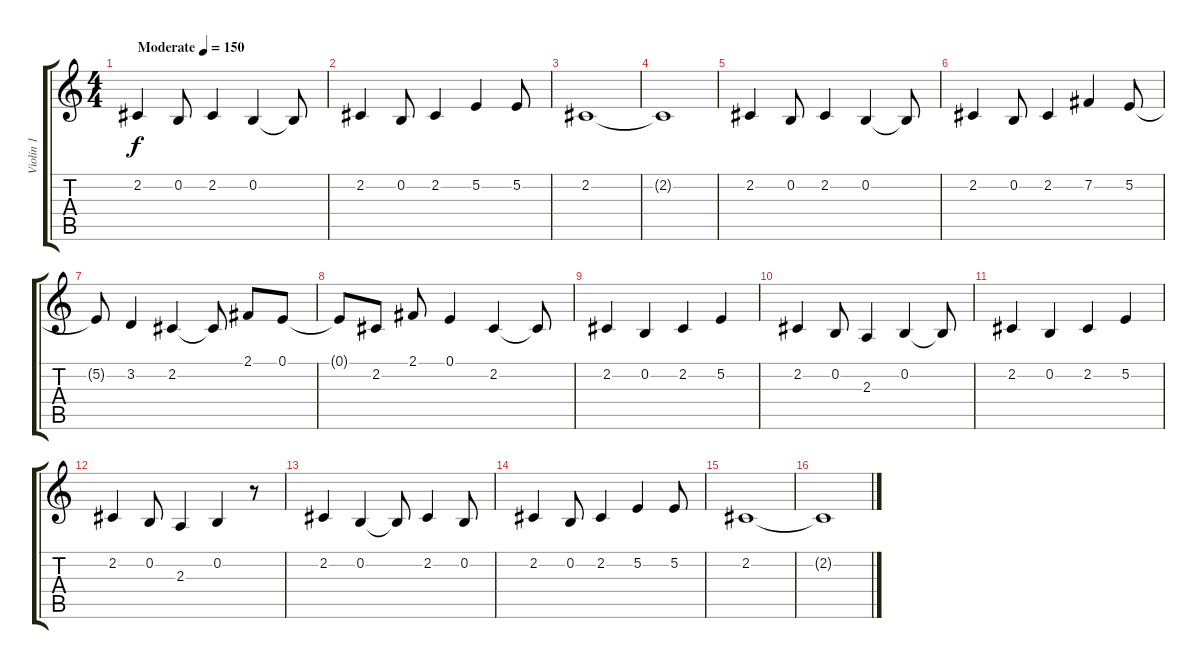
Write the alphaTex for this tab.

\track ("Violin 1" "Violin 1") {instrument violin}
\staff {score tabs}
\tuning (E4 B3 G3 D3 A2 E2) {hide}
\ts (4 4)
\tempo (150 "Moderate")
\clef g2
\ks c
2.2.4{dy f instrument violin} 0.2.8 2.2.4 0.2.4 0.2{t}.8 |
2.2.4 0.2.8 2.2.4 5.2.4 5.2.8 |
2.2.1 |
2.2{t}.1 |
2.2.4 0.2.8 2.2.4 0.2.4 0.2{t}.8 |
2.2.4 0.2.8 2.2.4 7.2.4 5.2.8 |
5.2{t}.8 3.2.4 2.2.4 2.2{t}.8 2.1.8 0.1.8 |
0.1{t}.8 2.2.8 2.1.8 0.1.4 2.2.4 2.2{t}.8 |
2.2.4 0.2.4 2.2.4 5.2.4 |
2.2.4 0.2.8 2.3.4 0.2.4 0.2{t}.8 |
2.2.4 0.2.4 2.2.4 5.2.4 |
2.2.4 0.2.8 2.3.4 0.2.4 r.8 |
2.2.4 0.2.4 0.2{t}.8 2.2.4 0.2.8 |
2.2.4 0.2.8 2.2.4 5.2.4 5.2.8 |
2.2.1 |
2.2{t}.1
